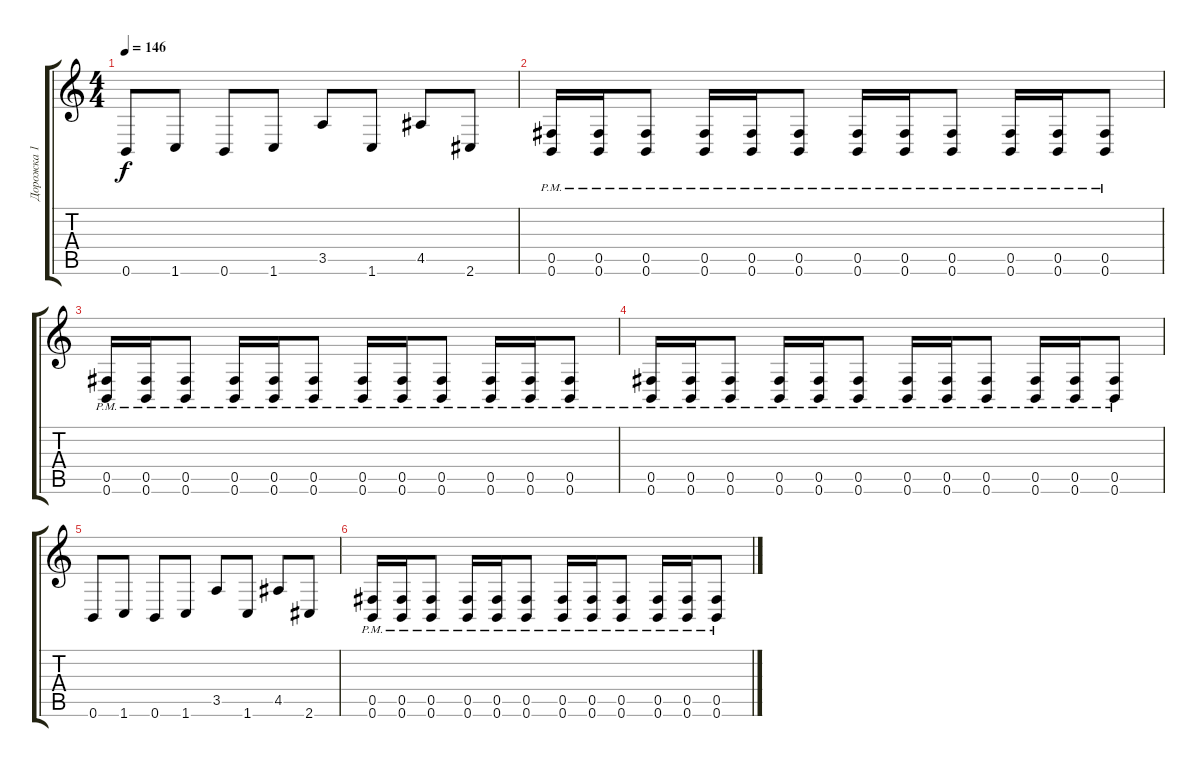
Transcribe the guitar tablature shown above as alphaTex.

\track ("Дорожка 1" "Дорожка 1") {instrument distortionguitar}
\staff {score tabs}
\tuning (Db4 Ab3 E3 B2 Gb2 B1) {hide}
\ts (4 4)
\tempo 146
\clef g2
\ks c
0.6.8{dy f} 1.6.8 0.6.8 1.6.8 3.5.8 1.6.8 4.5.8 2.6.8 |
(0.5{pm} 0.6).16 (0.5{pm} 0.6).16 (0.5{pm} 0.6).8 (0.5{pm} 0.6).16 (0.5{pm} 0.6).16 (0.5{pm} 0.6).8 (0.5{pm} 0.6).16 (0.5{pm} 0.6).16 (0.5{pm} 0.6).8 (0.5{pm} 0.6).16 (0.5{pm} 0.6).16 (0.5{pm} 0.6).8 |
(0.5{pm} 0.6).16 (0.5{pm} 0.6).16 (0.5{pm} 0.6).8 (0.5{pm} 0.6).16 (0.5{pm} 0.6).16 (0.5{pm} 0.6).8 (0.5{pm} 0.6).16 (0.5{pm} 0.6).16 (0.5{pm} 0.6).8 (0.5{pm} 0.6).16 (0.5{pm} 0.6).16 (0.5{pm} 0.6).8 |
(0.5{pm} 0.6).16 (0.5{pm} 0.6).16 (0.5{pm} 0.6).8 (0.5{pm} 0.6).16 (0.5{pm} 0.6).16 (0.5{pm} 0.6).8 (0.5{pm} 0.6).16 (0.5{pm} 0.6).16 (0.5{pm} 0.6).8 (0.5{pm} 0.6).16 (0.5{pm} 0.6).16 (0.5{pm} 0.6).8 |
0.6.8 1.6.8 0.6.8 1.6.8 3.5.8 1.6.8 4.5.8 2.6.8 |
(0.5{pm} 0.6).16 (0.5{pm} 0.6).16 (0.5{pm} 0.6).8 (0.5{pm} 0.6).16 (0.5{pm} 0.6).16 (0.5{pm} 0.6).8 (0.5{pm} 0.6).16 (0.5{pm} 0.6).16 (0.5{pm} 0.6).8 (0.5{pm} 0.6).16 (0.5{pm} 0.6).16 (0.5{pm} 0.6).8
